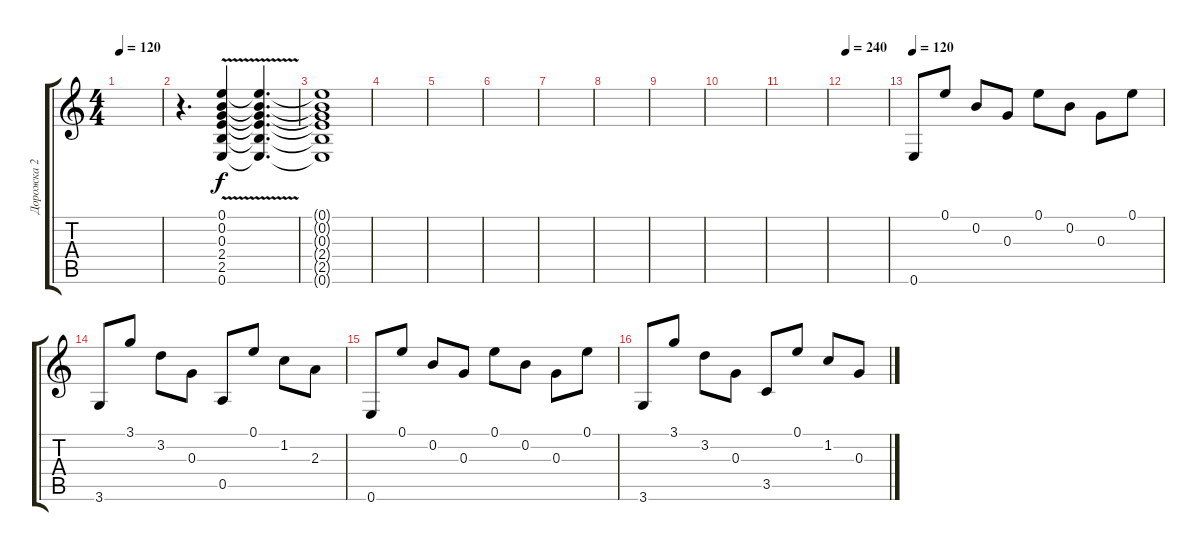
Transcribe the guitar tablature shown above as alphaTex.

\track ("Дорожка 2" "Дорожка 2") {instrument acousticguitarsteel}
\staff {score tabs}
\tuning (E4 B3 G3 D3 A2 E2) {hide}
\ts (4 4)
\tempo 120
\clef g2
\ks c
|
r.4{d} (0.1{v} 0.2{v} 0.3{v} 2.4{v} 2.5{v} 0.6{v}).4 (0.1{t} 0.2{t} 0.3{t} 2.4{t} 2.5{t} 0.6{t}).4{d} |
(0.1{t} 0.2{t} 0.3{t} 2.4{t} 2.5{t} 0.6{t}).1 |
|
|
|
|
|
|
|
|
\tempo 240
|
\tempo 120
0.6.8{volume 7} 0.1.8 0.2.8 0.3.8 0.1.8 0.2.8 0.3.8 0.1.8 |
3.6.8 3.1.8 3.2.8 0.3.8 0.5.8 0.1.8 1.2.8 2.3.8 |
0.6.8 0.1.8 0.2.8 0.3.8 0.1.8 0.2.8 0.3.8 0.1.8 |
3.6.8 3.1.8 3.2.8 0.3.8 3.5.8 0.1.8 1.2.8 0.3.8
